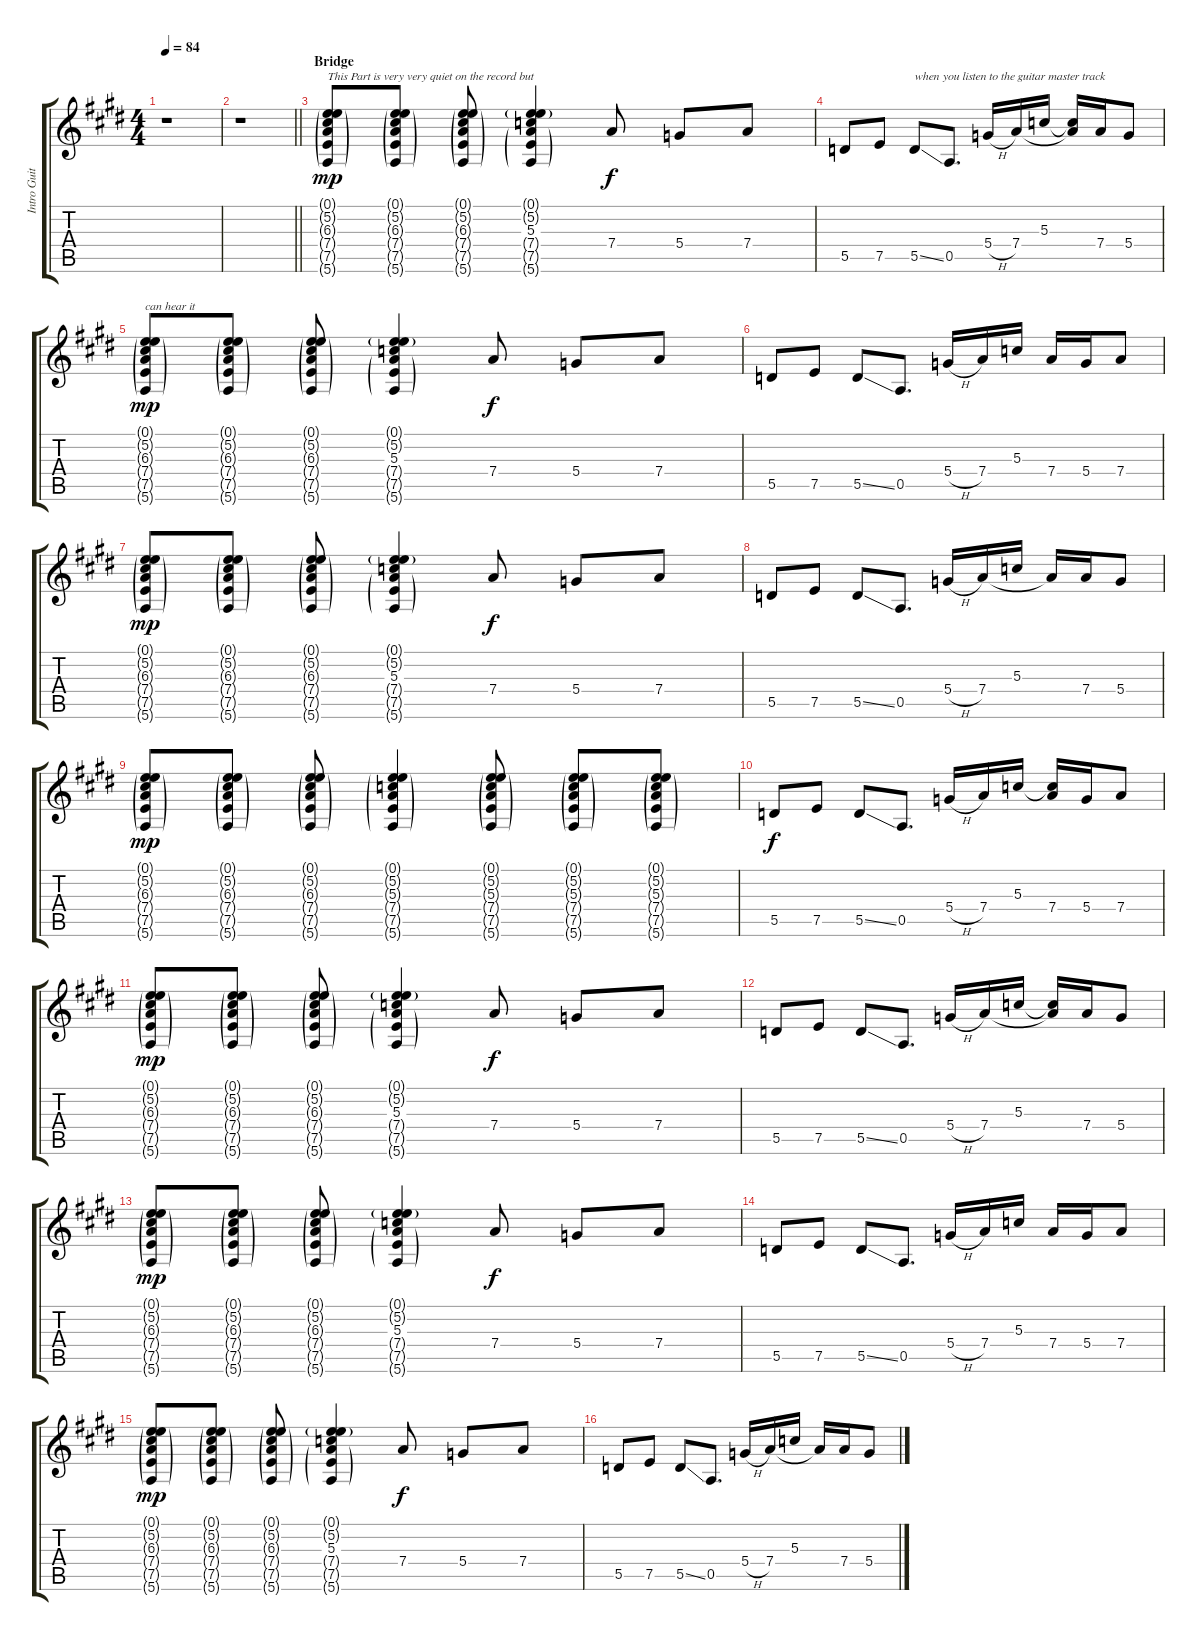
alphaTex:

\track ("Intro Guitar/Overdubs" "Intro Guit") {instrument electricguitarclean}
\staff {score tabs}
\tuning (E4 B3 G3 D3 A2 E2) {hide}
\ts (4 4)
\tempo 84
\clef g2
\ks e
r.1{dy f} |
\barLineRight lightlight
r.1 |
\section ("" "Bridge")
(0.1{g} 5.2{g} 6.3{g} 7.4{g} 7.5{g} 5.6{g}).8{txt "This Part is very very quiet on the record but" dy mp volume 10} (0.1{g} 5.2{g} 6.3{g} 7.4{g} 7.5{g} 5.6{g}).8 (0.1{g} 5.2{g} 6.3{g} 7.4{g} 7.5{g} 5.6{g}).8 (0.1{g} 5.2{g} 5.3 7.4{g} 7.5{g} 5.6{g}).4 7.4.8{dy f} 5.4.8 7.4.8 |
5.5.8 7.5.8 5.5{ss}.8{txt "when you listen to the guitar master track"} 0.5.8{d} 5.4{h}.16{volume 16} 7.4.16 5.3.16 (5.3{t} 7.4{t}).16 7.4.16 5.4.8 |
(0.1{g} 5.2{g} 6.3{g} 7.4{g} 7.5{g} 5.6{g}).8{txt "can hear it" dy mp volume 10} (0.1{g} 5.2{g} 6.3{g} 7.4{g} 7.5{g} 5.6{g}).8 (0.1{g} 5.2{g} 6.3{g} 7.4{g} 7.5{g} 5.6{g}).8 (0.1{g} 5.2{g} 5.3 7.4{g} 7.5{g} 5.6{g}).4 7.4.8{dy f} 5.4.8 7.4.8 |
5.5.8 7.5.8 5.5{ss}.8 0.5.8{d} 5.4{h}.16{volume 16} 7.4.16 5.3.16 7.4.16 5.4.16 7.4.8 |
(0.1{g} 5.2{g} 6.3{g} 7.4{g} 7.5{g} 5.6{g}).8{dy mp volume 10} (0.1{g} 5.2{g} 6.3{g} 7.4{g} 7.5{g} 5.6{g}).8 (0.1{g} 5.2{g} 6.3{g} 7.4{g} 7.5{g} 5.6{g}).8 (0.1{g} 5.2{g} 5.3 7.4{g} 7.5{g} 5.6{g}).4 7.4.8{dy f} 5.4.8 7.4.8 |
5.5.8 7.5.8 5.5{ss}.8 0.5.8{d} 5.4{h}.16{volume 16} 7.4.16 5.3.16 7.4{t}.16 7.4.16 5.4.8 |
(0.1{g} 5.2{g} 6.3{g} 7.4{g} 7.5{g} 5.6{g}).8{dy mp volume 10} (0.1{g} 5.2{g} 6.3{g} 7.4{g} 7.5{g} 5.6{g}).8 (0.1{g} 5.2{g} 6.3{g} 7.4{g} 7.5{g} 5.6{g}).8 (0.1{g} 5.2{g} 5.3{g} 7.4{g} 7.5{g} 5.6{g}).4 (0.1{g} 5.2{g} 5.3{g} 7.4{g} 7.5{g} 5.6{g}).8 (0.1{g} 5.2{g} 5.3{g} 7.4{g} 7.5{g} 5.6{g}).8 (0.1{g} 5.2{g} 5.3{g} 7.4{g} 7.5{g} 5.6{g}).8 |
5.5.8{dy f} 7.5.8 5.5{ss}.8 0.5.8{d} 5.4{h}.16{volume 16} 7.4.16 5.3.16 (5.3{t} 7.4).16 5.4.16 7.4.8 |
(0.1{g} 5.2{g} 6.3{g} 7.4{g} 7.5{g} 5.6{g}).8{dy mp volume 10} (0.1{g} 5.2{g} 6.3{g} 7.4{g} 7.5{g} 5.6{g}).8 (0.1{g} 5.2{g} 6.3{g} 7.4{g} 7.5{g} 5.6{g}).8 (0.1{g} 5.2{g} 5.3 7.4{g} 7.5{g} 5.6{g}).4 7.4.8{dy f} 5.4.8 7.4.8 |
5.5.8 7.5.8 5.5{ss}.8 0.5.8{d} 5.4{h}.16{volume 16} 7.4.16 5.3.16 (5.3{t} 7.4{t}).16 7.4.16 5.4.8 |
(0.1{g} 5.2{g} 6.3{g} 7.4{g} 7.5{g} 5.6{g}).8{dy mp volume 10} (0.1{g} 5.2{g} 6.3{g} 7.4{g} 7.5{g} 5.6{g}).8 (0.1{g} 5.2{g} 6.3{g} 7.4{g} 7.5{g} 5.6{g}).8 (0.1{g} 5.2{g} 5.3 7.4{g} 7.5{g} 5.6{g}).4 7.4.8{dy f} 5.4.8 7.4.8 |
5.5.8 7.5.8 5.5{ss}.8 0.5.8{d} 5.4{h}.16{volume 16} 7.4.16 5.3.16 7.4.16 5.4.16 7.4.8 |
(0.1{g} 5.2{g} 6.3{g} 7.4{g} 7.5{g} 5.6{g}).8{dy mp volume 10} (0.1{g} 5.2{g} 6.3{g} 7.4{g} 7.5{g} 5.6{g}).8 (0.1{g} 5.2{g} 6.3{g} 7.4{g} 7.5{g} 5.6{g}).8 (0.1{g} 5.2{g} 5.3 7.4{g} 7.5{g} 5.6{g}).4 7.4.8{dy f} 5.4.8 7.4.8 |
5.5.8 7.5.8 5.5{ss}.8 0.5.8{d} 5.4{h}.16{volume 16} 7.4.16 5.3.16 7.4{t}.16 7.4.16 5.4.8
